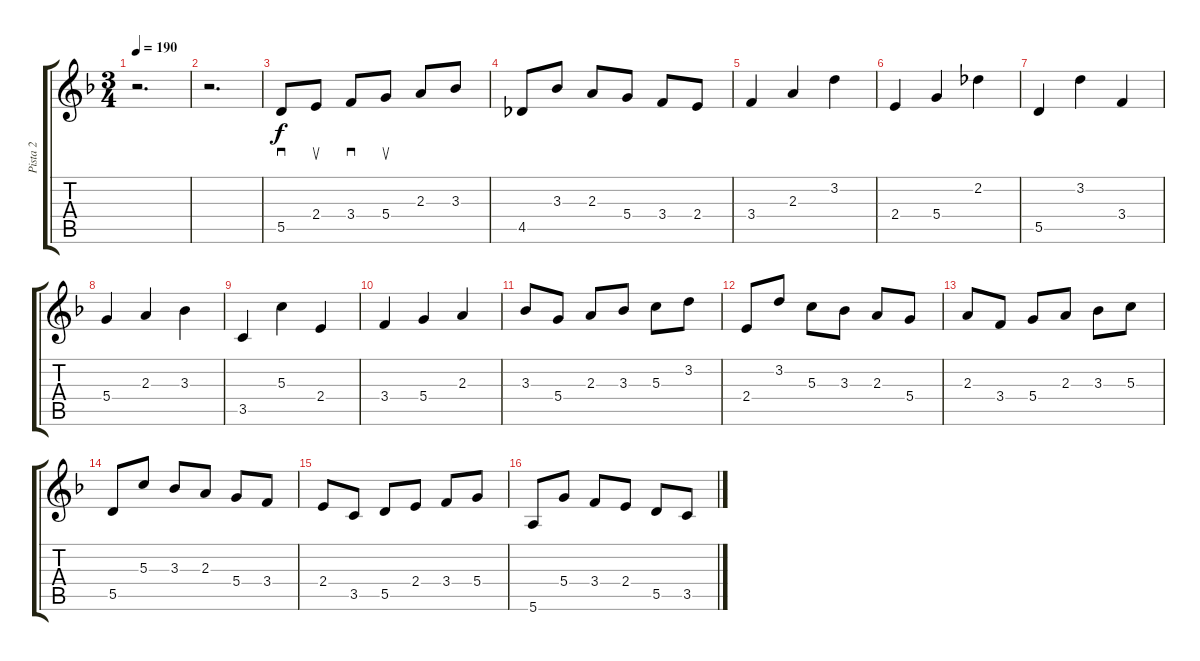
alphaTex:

\track ("Pista 2" "Pista 2") {instrument acousticguitarsteel}
\staff {score tabs}
\tuning (E4 B3 G3 D3 A2 E2) {hide}
\ts (3 4)
\tempo 190
\clef g2
\ks dminor
r.2{d dy f instrument acousticguitarsteel} |
r.2{d} |
5.5.8{sd} 2.4.8{su} 3.4.8{sd} 5.4.8{su} 2.3.8 3.3.8 |
4.5.8 3.3.8 2.3.8 5.4.8 3.4.8 2.4.8 |
3.4.4 2.3.4 3.2.4 |
2.4.4 5.4.4 2.2.4 |
5.5.4 3.2.4 3.4.4 |
5.4.4 2.3.4 3.3.4 |
3.5.4 5.3.4 2.4.4 |
3.4.4 5.4.4 2.3.4 |
3.3.8 5.4.8 2.3.8 3.3.8 5.3.8 3.2.8 |
2.4.8 3.2.8 5.3.8 3.3.8 2.3.8 5.4.8 |
2.3.8 3.4.8 5.4.8 2.3.8 3.3.8 5.3.8 |
5.5.8 5.3.8 3.3.8 2.3.8 5.4.8 3.4.8 |
2.4.8 3.5.8 5.5.8 2.4.8 3.4.8 5.4.8 |
5.6.8 5.4.8 3.4.8 2.4.8 5.5.8 3.5.8
